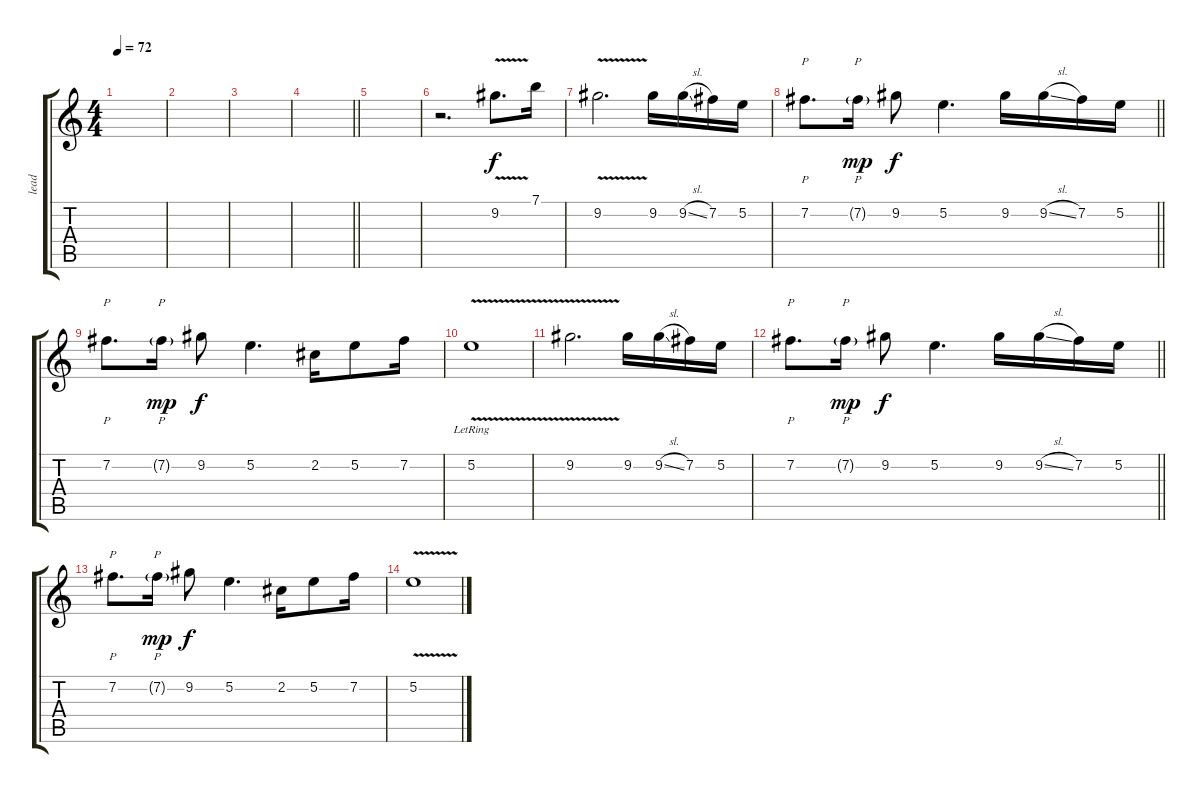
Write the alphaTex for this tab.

\track ("lead" "lead") {instrument overdrivenguitar}
\staff {score tabs}
\tuning (E4 B3 G3 D3 A2 E2) {hide}
\ts (4 4)
\tempo 72
\clef g2
\ks c
|
|
|
\barLineRight lightlight
|
|
r.2{d volume 5} 9.2{v}.8{d} 7.1.16 |
9.2{v}.2{d} 9.2.16 9.2{sl}.16 7.2.16 5.2.16 |
\barLineRight lightlight
7.2.8{p d} 7.2{g}.16{p dy mp} 9.2.8{dy f} 5.2.4{d} 9.2.16 9.2{sl}.16 7.2.16 5.2.16 |
7.2.8{p d} 7.2{g}.16{p dy mp} 9.2.8{dy f} 5.2.4{d} 2.2.16 5.2.8 7.2.16 |
5.2{v lr}.1 |
9.2{v}.2{d volume 0} 9.2.16 9.2{sl}.16 7.2.16 5.2.16 |
\barLineRight lightlight
7.2.8{p d} 7.2{g}.16{p dy mp} 9.2.8{dy f} 5.2.4{d} 9.2.16 9.2{sl}.16 7.2.16 5.2.16 |
7.2.8{p d} 7.2{g}.16{p dy mp} 9.2.8{dy f} 5.2.4{d} 2.2.16 5.2.8 7.2.16 |
5.2{v}.1
